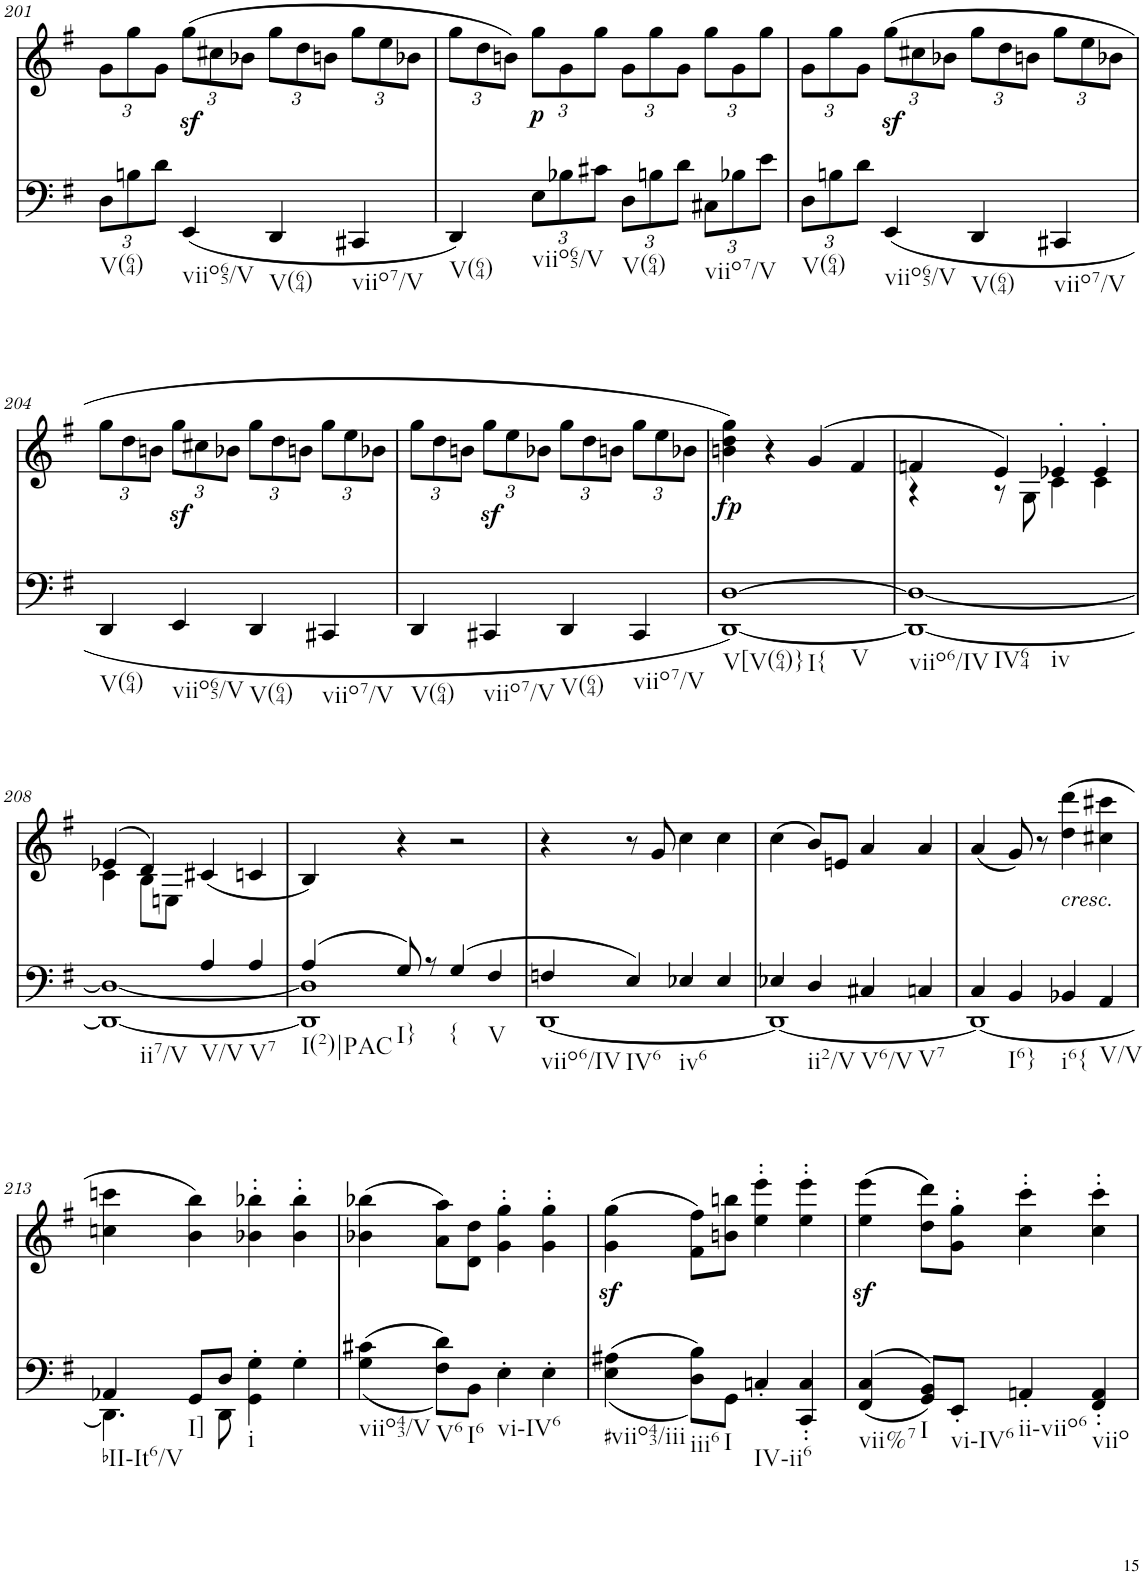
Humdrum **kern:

**kern	**kern	**text	**dynam
*part2	*part1	*part1	*part1
*staff2	*staff1	*staff1	*staff1
*I"piano	*I"piano	*	*
*I'Pno	*I'Pno	*	*
!!LO:PB:g=z
*clefF4	*clefF4	*	*
*k[f#]	*k[f#]	*	*
*G:	*G:	*	*
*M2/2	*M2/2	*	*
*met(c|)	*met(c|)	*	*
*Xbrackettup	*Xbrackettup	*	*
=201	=201	=201	=201
!LO:TX:b:t=V(64)	!	!	!
12D\L	12g\L	.	.
12Bn\	12gg\	.	.
12d\J	12g\J	.	.
!LO:TX:b:t=viio65/V	!	!	!
(4EE/	(12ggz<\L	.	.
.	12cc#X\	.	.
.	12b-X\J	.	.
!LO:TX:b:t=V(64)	!	!	!
4DD/	12gg\L	.	.
.	12dd\	.	.
.	12bn\J	.	.
!LO:TX:b:t=viio7/V	!	!	!
4CC#X/	12gg\L	.	.
.	12ee\	.	.
.	12b-X\J	.	.
=202	=202	=202	=202
!LO:TX:b:t=V(64)	!	!	!
4DD/)	12gg\L	.	.
.	12dd\	.	.
.	12bn\J)	.	.
!LO:TX:b:t=viio65/V	!	!	!
!	!	!LO:LY:b	!LO:DY:b
12E\L	12gg\L	p	p
12B-X\	12g\	.	.
12c#X\J	12gg\J	.	.
!LO:TX:b:t=V(64)	!	!	!
12D\L	12g\L	.	.
12Bn\	12gg\	.	.
12d\J	12g\J	.	.
!LO:TX:b:t=viio7/V	!	!	!
12C#X\L	12gg\L	.	.
12B-X\	12g\	.	.
12e\J	12gg\J	.	.
=203	=203	=203	=203
!LO:TX:b:t=V(64)	!	!	!
12D\L	12g\L	.	.
12Bn\	12gg\	.	.
12d\J	12g\J	.	.
!LO:TX:b:t=viio65/V	!	!	!
(<4EE/	(12ggz<\L	.	.
.	12cc#X\	.	.
.	12b-X\J	.	.
!LO:TX:b:t=V(64)	!	!	!
4DD/	12gg\L	.	.
.	12dd\	.	.
.	12bn\J	.	.
!LO:TX:b:t=viio7/V	!	!	!
4CC#X/	12gg\L	.	.
.	12ee\	.	.
.	12b-X\J	.	.
!!LO:LB:g=z
=204	=204	=204	=204
!LO:TX:b:t=V(64)	!	!	!
4DD/	12gg\L	.	.
.	12dd\	.	.
.	12bn\J	.	.
!LO:TX:b:t=viio65/V	!	!	!
4EE/	12ggz<\L	.	.
.	12cc#X\	.	.
.	12b-X\J	.	.
!LO:TX:b:t=V(64)	!	!	!
4DD/	12gg\L	.	.
.	12dd\	.	.
.	12bn\J	.	.
!LO:TX:b:t=viio7/V	!	!	!
4CC#X/	12gg\L	.	.
.	12ee\	.	.
.	12b-X\J	.	.
=205	=205	=205	=205
!LO:TX:b:t=V(64)	!	!	!
4DD/	12gg\L	.	.
.	12dd\	.	.
.	12bn\J	.	.
!LO:TX:b:t=viio7/V	!	!	!
4CC#X/	12ggz<\L	.	.
.	12ee\	.	.
.	12b-X\J	.	.
!LO:TX:b:t=V(64)	!	!	!
4DD/	12gg\L	.	.
.	12dd\	.	.
.	12bn\J	.	.
!LO:TX:b:t=viio7/V	!	!	!
4CC#/	12gg\L	.	.
.	12ee\	.	.
.	12b-X\J	.	.
=206	=206	=206	=206
!LO:TX:b:t=V[V(64)}	!	!	!
!LO:TX:b:t=I{	!	!	!
!LO:TX:b:t=V	!	!	!
!	!	!LO:LY:b	!LO:DY:b
[1DD [1D)	4bn\ 4dd\ 4gg\)	fp	fp
.	4r	.	.
.	(>4g/	.	.
.	4f#/	.	.
=207	=207	=207	=207
*	*^	*	*
!LO:TX:b:t=viio6/IV	!	!	!	!
!LO:TX:b:t=IV64	!	!	!	!
!LO:TX:b:t=iv	!	!	!	!
1DD_ 1D_	4fn/	4r	.	.
.	4e/)	8r	.	.
.	.	8G\	.	.
.	4e-X'/	4c\	.	.
.	4e-'/	4c\	.	.
!!LO:LB:g=z	!!
=208	=208	=208	=208	=208
*^	*	*	*	*
!LO:TX:b:t=ii7/V	!	!	!	!	!
2ryy	1DD_ 1D_	(4e-X/	4c\	.	.
.	.	4d/)	8B\L	.	.
.	.	.	8En\J	.	.
!LO:TX:b:t=V/V	!	!	!	!	!
4A/	.	(4c#X/	2ryy	.	.
!LO:TX:b:t=V7	!	!	!	!	!
4A/	.	4cn/	.	.	.
*	*	*v	*v	*	*
=209	=209	=209	=209	=209
!LO:TX:b:t=I(2)|PAC	!	!	!	!
(4A/	1DD] 1D]	4B/)	.	.
!LO:TX:b:t=I}	!	!	!	!
8G/)	.	4r	.	.
8r	.	.	.	.
!LO:TX:b:t={	!	!	!	!
(4G/	.	2r	.	.
!LO:TX:b:t=V	!	!	!	!
4F#/	.	.	.	.
=210	=210	=210	=210	=210
!LO:TX:b:t=viio6/IV	!	!	!	!
4Fn/	[1DD	4r	.	.
!LO:TX:b:t=IV6	!	!	!	!
4E/)	.	8r	.	.
.	.	8g/	.	.
!LO:TX:b:t=iv6	!	!	!	!
4E-X/	.	4cc\	.	.
4E-/	.	4cc\	.	.
=211	=211	=211	=211	=211
4E-X/	1DD_	(4cc\	.	.
!LO:TX:b:t=ii2/V	!	!	!	!
4D/	.	8b/L)	.	.
.	.	8en/J	.	.
!LO:TX:b:t=V6/V	!	!	!	!
4C#X/	.	4a/	.	.
!LO:TX:b:t=V7	!	!	!	!
4Cn/	.	4a/	.	.
=212	=212	=212	=212	=212
4C/	1DD_	(4a/	.	.
!LO:TX:b:t=I6}	!	!	!	!
4BB/	.	8g/)	.	.
.	.	8r	.	.
!	!	!LO:TX:b:i:t=cresc.	!	!
!LO:TX:b:t=i6{	!	!	!	!
!	!	!	!LO:LY:b	!
4BB-X/	.	(4dd\ 4ddd\	<	.
!LO:TX:b:t=V/V	!	!	!	!
4AA/	.	4cc#X\ 4ccc#X\	.	.
!!LO:LB:g=z
=213	=213	=213	=213	=213
!LO:TX:b:t=bII-It6/V	!	!	!	!
4AA-X/	4.DD\]	4ccn\ 4cccn\	.	.
!LO:TX:b:t=I]	!	!	!	!
8GG/L	.	4b\ 4bb\)	.	.
8D/J	8DD\	.	.	.
!LO:TX:b:t=i	!	!	!	!
4GG\'> 4G\'>	2ryy	4b-X\' 4bb-X\'	.	.
4G'>\	.	4b-\' 4bb-\'	.	.
*v	*v	*	*	*
=214	=214	=214	=214
!LO:TX:b:t=viio43/V	!	!	!
((<4G\ 4c#X\	(4b-X\ 4bb-X\	.	.
!LO:TX:b:t=V6	!	!	!
8F#\ 8d\L))	8a\ 8aa\L)	.	.
!LO:TX:b:t=I6	!	!	!
8BB\J	8d\ 8dd\J	.	.
!LO:TX:b:t=vi-IV6	!	!	!
4E'\	4g\' 4gg\'	.	.
4E'\	4g\' 4gg\'	.	.
=215	=215	=215	=215
!LO:TX:b:t=#viio43/iii	!	!	!
!	!	!LO:LY:b	!
(<(4E\ 4A#X\	(4g\z< 4gg\z<	sf	.
!LO:TX:b:t=iii6	!	!	!
8D\ 8B\L))	8f#\ 8ff#\L)	.	.
!LO:TX:b:t=I	!	!	!
8GG\J	8bn\ 8bbn\J	.	.
!LO:TX:b:t=IV-ii6	!	!	!
4Cn'/	4ee\' 4eee\'	.	.
4CC/' 4C/'	4ee\' 4eee\'	.	.
=216	=216	=216	=216
!LO:TX:b:t=vii%7	!	!	!
!	!	!LO:LY:b	!
(>(4FF#/ 4C/	(4ee\z< 4eee\z<	sf	.
!LO:TX:b:t=I	!	!	!
8GG/ 8BB/L))	8dd\ 8ddd\L)	.	.
!LO:TX:b:t=vi-IV6	!	!	!
8EE'/J	8g\' 8gg\'J	.	.
!LO:TX:b:t=ii-viio6	!	!	!
4AAn'/	4cc\' 4ccc\'	.	.
!LO:TX:b:t=viio	!	!	!
4FF#/' 4AA/'	4cc\' 4ccc\'	.	.
=	=	=	=
*-	*-	*-	*-
